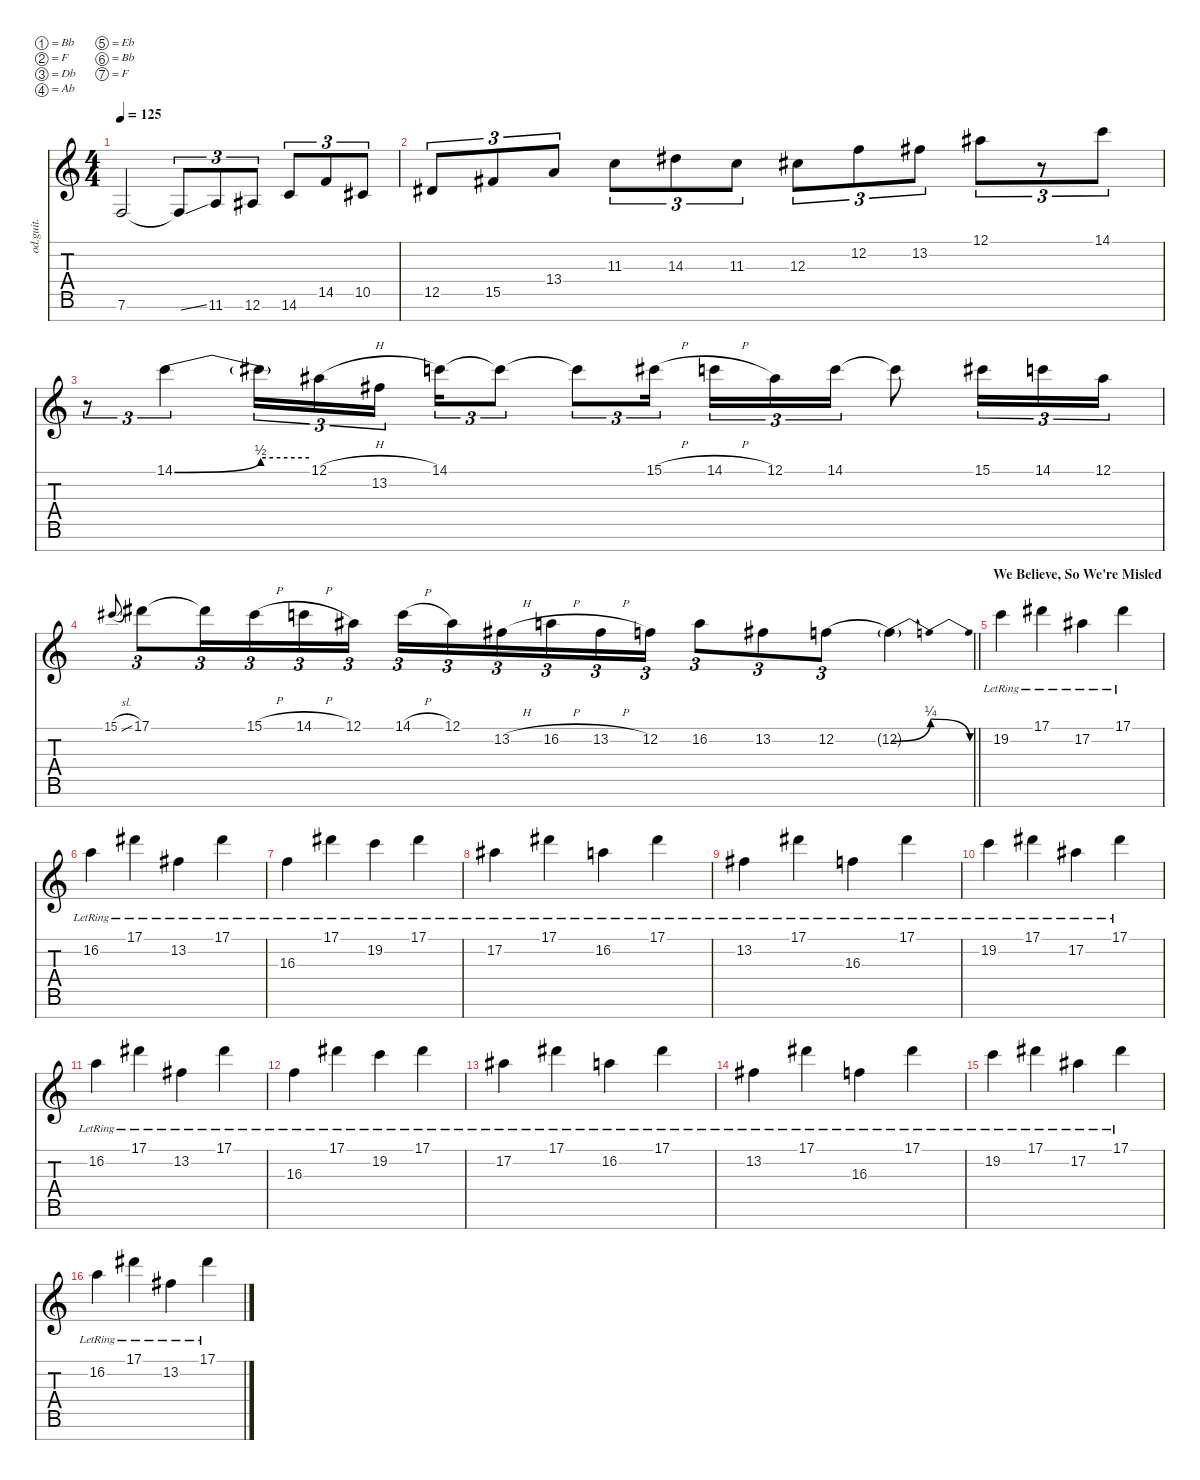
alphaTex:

\defaultSystemsLayout 4
\hideDynamics
\bracketExtendMode nobrackets
\track ("8 string Guitar SOLO (Fredrik Thordendal)" "od.guit.") {instrument overdrivenguitar}
\staff {score tabs}
\tuning (Bb3 F3 Db3 Ab2 Eb2 Bb1 F1)
\ts (4 4)
\tempo 125
\clef g2
\ks c
7.6{t}.2{dy f beam Up} 7.6{ss t}.8{tu (3 2) beam Up} 11.6.8{tu (3 2) beam Up} 12.6{acc #}.8{tu (3 2) beam Up} 14.6.8{tu (3 2) beam Up} 14.5.8{tu (3 2) beam Up} 10.5{acc #}.8{tu (3 2) beam Up} |
12.5{acc #}.8{tu (3 2) beam Up} 15.5{acc #}.8{tu (3 2) beam Up} 13.4.8{tu (3 2) beam Up} 11.3.8{tu (3 2) beam Down} 14.3{acc #}.8{tu (3 2) beam Down} 11.3.8{tu (3 2) beam Down} 12.3{acc #}.8{tu (3 2) beam Down} 12.2.8{tu (3 2) beam Down} 13.2{acc #}.8{tu (3 2) beam Down} 12.1{acc #}.8{tu (3 2) beam Down} r.8{tu (3 2) beam Down} 14.1.8{tu (3 2) beam Down} |
r.8{tu (3 2) beam Down} 14.1{be (bend 0 0 60 2)}.4{tu (3 2) beam Down} 14.1{be (hold 0 2 60 2) t}.16{tu (3 2) beam Down} 12.1{h acc #}.16{tu (3 2) beam Down} 13.2{acc #}.16{tu (3 2) beam Down} 14.1.16{tu (3 2) dy ff beam Down} 14.1{t}.8{tu (3 2) dy f beam Down} 14.1{t}.8{tu (3 2) beam Down} 15.1{h acc #}.16{tu (3 2) beam Down} 14.1{h}.16{tu (3 2) beam Down} 12.1{acc #}.16{tu (3 2) beam Down} 14.1.16{tu (3 2) dy ff beam Down} 14.1{t}.8{dy f beam Down} 15.1{acc #}.16{tu (3 2) beam Down} 14.1.16{tu (3 2) beam Down} 12.1{acc #}.16{tu (3 2) beam Down} |
\barLineRight lightlight
15.1{sl acc #}.8{gr onbeat dy mf beam Up} 17.1{acc #}.8{tu (3 2) dy f beam Down} 17.1{t acc #}.16{tu (3 2) beam Down} 15.1{h acc #}.16{tu (3 2) beam Down} 14.1{h}.16{tu (3 2) beam Down} 12.1{acc #}.16{tu (3 2) beam Down} 14.1{h}.16{tu (3 2) dy mf beam Down} 12.1{acc #}.16{tu (3 2) dy f beam Down} 13.2{h acc #}.16{tu (3 2) dy mf beam Down} 16.2{h}.16{tu (3 2) dy f beam Down} 13.2{h acc #}.16{tu (3 2) beam Down} 12.2.16{tu (3 2) beam Down} 16.2.8{tu (3 2) beam Down} 13.2{acc #}.8{tu (3 2) beam Down} 12.2{be (hold 0 0 60 0)}.8{tu (3 2) beam Down} 12.2{be (bendrelease 0 0 30 1 30 1 60 0) t}.4{beam Down} |
\section ("" "We Believe, So We're Misled")
19.2{lr}.4{beam Down} 17.1{lr acc #}.4{beam Down} 17.2{lr acc #}.4{beam Down} 17.1{lr acc #}.4{beam Down} |
16.2{lr}.4{beam Down} 17.1{lr acc #}.4{beam Down} 13.2{lr acc #}.4{beam Down} 17.1{lr acc #}.4{beam Down} |
16.3{lr}.4{beam Down} 17.1{lr acc #}.4{beam Down} 19.2{lr}.4{beam Down} 17.1{lr acc #}.4{beam Down} |
17.2{lr acc #}.4{beam Down} 17.1{lr acc #}.4{beam Down} 16.2{lr}.4{beam Down} 17.1{lr acc #}.4{beam Down} |
13.2{lr acc #}.4{beam Down} 17.1{lr acc #}.4{beam Down} 16.3{lr}.4{beam Down} 17.1{lr acc #}.4{beam Down} |
19.2{lr}.4{beam Down} 17.1{lr acc #}.4{beam Down} 17.2{lr acc #}.4{beam Down} 17.1{lr acc #}.4{beam Down} |
16.2{lr}.4{beam Down} 17.1{lr acc #}.4{beam Down} 13.2{lr acc #}.4{beam Down} 17.1{lr acc #}.4{beam Down} |
16.3{lr}.4{beam Down} 17.1{lr acc #}.4{beam Down} 19.2{lr}.4{beam Down} 17.1{lr acc #}.4{beam Down} |
17.2{lr acc #}.4{beam Down} 17.1{lr acc #}.4{beam Down} 16.2{lr}.4{beam Down} 17.1{lr acc #}.4{beam Down} |
13.2{lr acc #}.4{beam Down} 17.1{lr acc #}.4{beam Down} 16.3{lr}.4{beam Down} 17.1{lr acc #}.4{beam Down} |
19.2{lr}.4{beam Down} 17.1{lr acc #}.4{beam Down} 17.2{lr acc #}.4{beam Down} 17.1{lr acc #}.4{beam Down} |
16.2{lr}.4{beam Down} 17.1{lr acc #}.4{beam Down} 13.2{lr acc #}.4{beam Down} 17.1{lr acc #}.4{beam Down}
